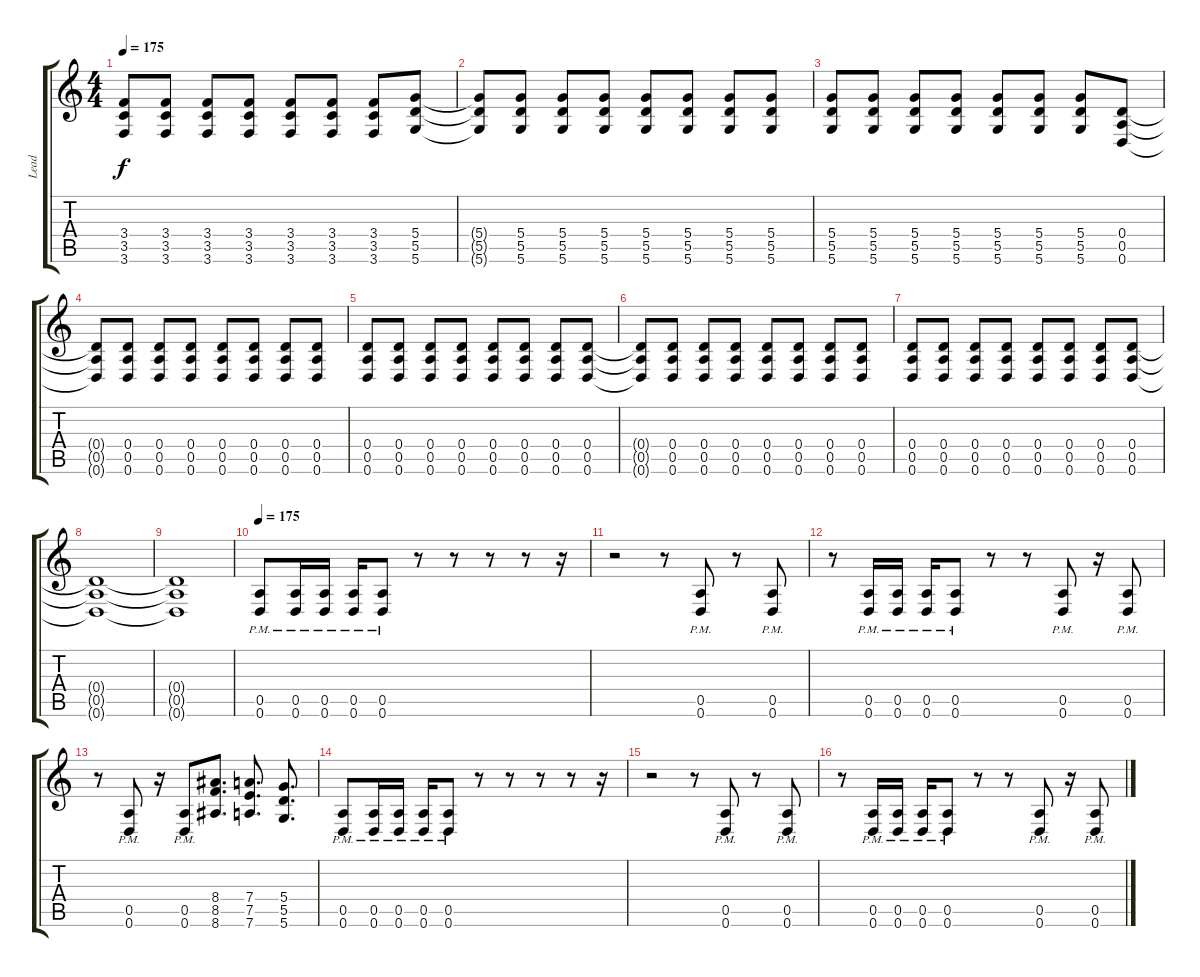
\track ("Lead" "Lead") {instrument distortionguitar}
\staff {score tabs}
\tuning (E4 B3 G3 D3 A2 D2) {hide}
\ts (4 4)
\tempo 175
\clef g2
\ks c
(3.4 3.5 3.6).8{dy f} (3.4 3.5 3.6).8 (3.4 3.5 3.6).8 (3.4 3.5 3.6).8 (3.4 3.5 3.6).8 (3.4 3.5 3.6).8 (3.4 3.5 3.6).8 (5.4 5.5 5.6).8 |
(5.4{t} 5.5{t} 5.6{t}).8 (5.4 5.5 5.6).8 (5.4 5.5 5.6).8 (5.4 5.5 5.6).8 (5.4 5.5 5.6).8 (5.4 5.5 5.6).8 (5.4 5.5 5.6).8 (5.4 5.5 5.6).8 |
(5.4 5.5 5.6).8 (5.4 5.5 5.6).8 (5.4 5.5 5.6).8 (5.4 5.5 5.6).8 (5.4 5.5 5.6).8 (5.4 5.5 5.6).8 (5.4 5.5 5.6).8 (0.4 0.5 0.6).8 |
(0.4{t} 0.5{t} 0.6{t}).8 (0.4 0.5 0.6).8 (0.4 0.5 0.6).8 (0.4 0.5 0.6).8 (0.4 0.5 0.6).8 (0.4 0.5 0.6).8 (0.4 0.5 0.6).8 (0.4 0.5 0.6).8 |
(0.4 0.5 0.6).8 (0.4 0.5 0.6).8 (0.4 0.5 0.6).8 (0.4 0.5 0.6).8 (0.4 0.5 0.6).8 (0.4 0.5 0.6).8 (0.4 0.5 0.6).8 (0.4 0.5 0.6).8 |
(0.4{t} 0.5{t} 0.6{t}).8 (0.4 0.5 0.6).8 (0.4 0.5 0.6).8 (0.4 0.5 0.6).8 (0.4 0.5 0.6).8 (0.4 0.5 0.6).8 (0.4 0.5 0.6).8 (0.4 0.5 0.6).8 |
(0.4 0.5 0.6).8 (0.4 0.5 0.6).8 (0.4 0.5 0.6).8 (0.4 0.5 0.6).8 (0.4 0.5 0.6).8 (0.4 0.5 0.6).8 (0.4 0.5 0.6).8 (0.4 0.5 0.6).8 |
(0.4{t} 0.5{t} 0.6{t}).1 |
(0.4{t} 0.5{t} 0.6{t}).1 |
\tempo 175
(0.5{pm} 0.6{pm}).8 (0.5{pm} 0.6{pm}).16 (0.5{pm} 0.6{pm}).16 (0.5{pm} 0.6{pm}).16 (0.5{pm} 0.6{pm}).8 r.8 r.8 r.8 r.8 r.16 |
r.2 r.8 (0.5{pm} 0.6{pm}).8 r.8 (0.5{pm} 0.6{pm}).8 |
r.8 (0.5{pm} 0.6{pm}).16 (0.5{pm} 0.6{pm}).16 (0.5{pm} 0.6{pm}).16 (0.5{pm} 0.6{pm}).8 r.8 r.8 (0.5{pm} 0.6{pm}).8 r.16 (0.5{pm} 0.6{pm}).8 |
r.8 (0.5{pm} 0.6{pm}).8 r.16 (0.5{pm} 0.6{pm}).8 (8.4 8.5 8.6).8{d} (7.4 7.5 7.6).8{d} (5.4 5.5 5.6).8{d} |
(0.5{pm} 0.6{pm}).8 (0.5{pm} 0.6{pm}).16 (0.5{pm} 0.6{pm}).16 (0.5{pm} 0.6{pm}).16 (0.5{pm} 0.6{pm}).8 r.8 r.8 r.8 r.8 r.16 |
r.2 r.8 (0.5{pm} 0.6{pm}).8 r.8 (0.5{pm} 0.6{pm}).8 |
r.8 (0.5{pm} 0.6{pm}).16 (0.5{pm} 0.6{pm}).16 (0.5{pm} 0.6{pm}).16 (0.5{pm} 0.6{pm}).8 r.8 r.8 (0.5{pm} 0.6{pm}).8 r.16 (0.5{pm} 0.6{pm}).8
